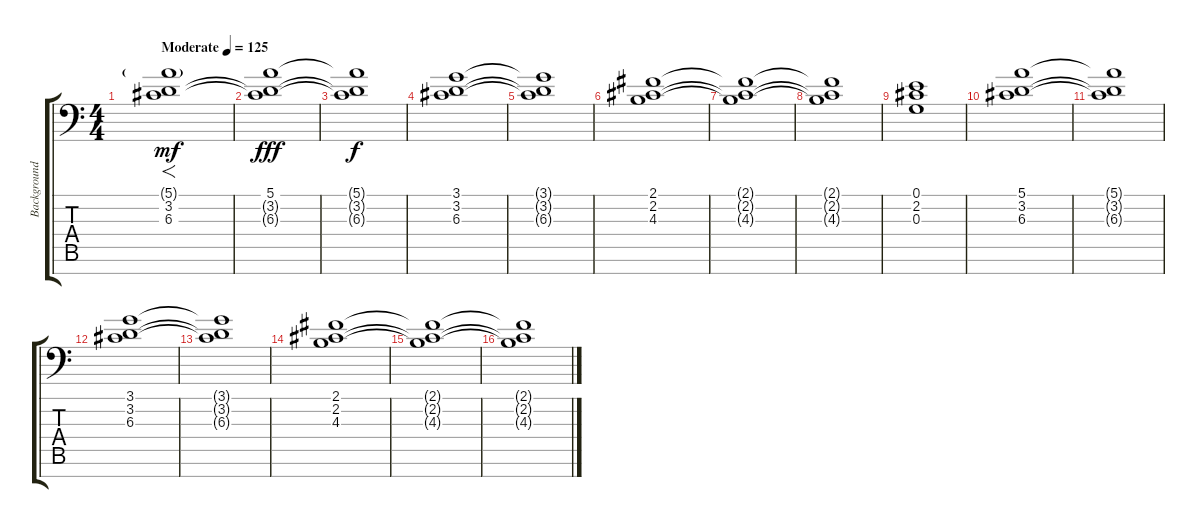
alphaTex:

\track ("Background" "Background") {instrument choiraahs}
\staff {score tabs}
\tuning (E4 B3 G3 D3 A2 E2 C-1) {hide}
\ts (4 4)
\tempo (125 "Moderate")
\clef f4
\ks c
(5.1{g} 3.2 6.3).1{f dy mf instrument choiraahs} |
(5.1 3.2{t} 6.3{t}).1{dy fff volume 8} |
(5.1{t} 3.2{t} 6.3{t}).1{dy f} |
(3.1 3.2 6.3).1 |
(3.1{t} 3.2{t} 6.3{t}).1 |
(2.1 2.2 4.3).1 |
(2.1{t} 2.2{t} 4.3{t}).1 |
(2.1{t} 2.2{t} 4.3{t}).1 |
(0.1 2.2 0.3).1 |
(5.1 3.2 6.3).1 |
(5.1{t} 3.2{t} 6.3{t}).1 |
(3.1 3.2 6.3).1 |
(3.1{t} 3.2{t} 6.3{t}).1 |
(2.1 2.2 4.3).1 |
(2.1{t} 2.2{t} 4.3{t}).1 |
(2.1{t} 2.2{t} 4.3{t}).1
